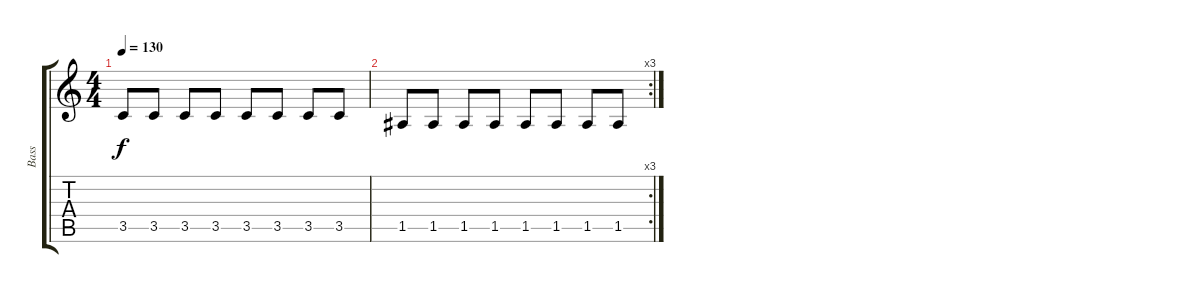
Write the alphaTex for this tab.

\track ("Bass" "Bass") {instrument acousticbass}
\staff {score tabs}
\tuning (E4 B3 G3 D3 A2 E2) {hide}
\ts (4 4)
\tempo 130
\clef g2
\ks c
3.5.8{dy f} 3.5.8 3.5.8 3.5.8 3.5.8 3.5.8 3.5.8 3.5.8 |
\rc 3
1.5.8 1.5.8 1.5.8 1.5.8 1.5.8 1.5.8 1.5.8 1.5.8
